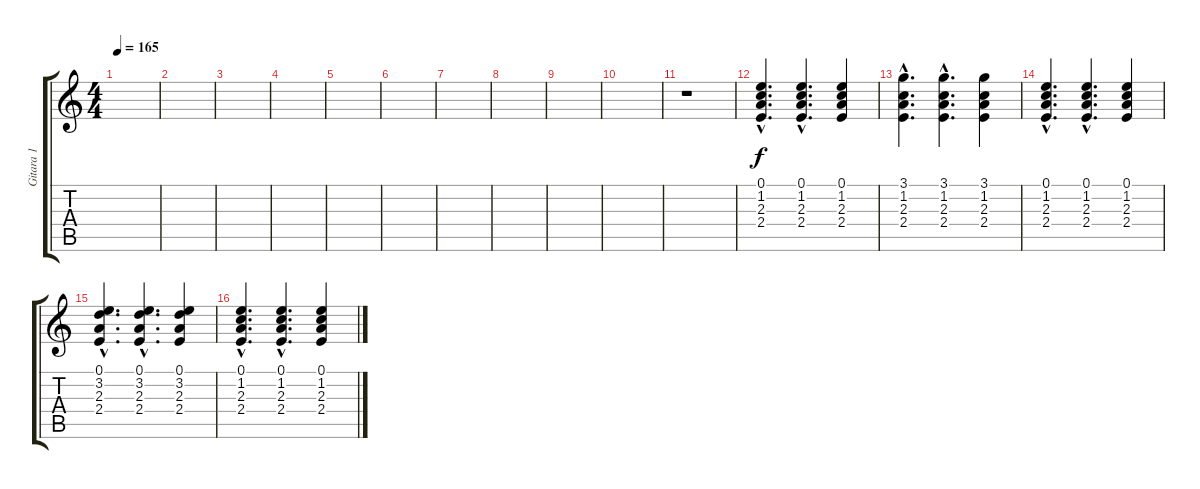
\track ("Gitara 1" "Gitara 1") {instrument electricguitarclean}
\staff {score tabs}
\tuning (E4 B3 G3 D3 A2 E2) {hide}
\ts (4 4)
\tempo 165
\clef g2
\ks c
|
|
|
|
|
|
|
|
|
|
r.1 |
(0.1{hac} 1.2{hac} 2.3{hac} 2.4{hac}).4{d} (0.1{hac} 1.2{hac} 2.3{hac} 2.4{hac}).4{d} (0.1 1.2 2.3 2.4).4 |
(3.1{hac} 1.2{hac} 2.3{hac} 2.4{hac}).4{d} (3.1{hac} 1.2{hac} 2.3{hac} 2.4{hac}).4{d} (3.1 1.2 2.3 2.4).4 |
(0.1{hac} 1.2{hac} 2.3{hac} 2.4{hac}).4{d} (0.1{hac} 1.2{hac} 2.3{hac} 2.4{hac}).4{d} (0.1 1.2 2.3 2.4).4 |
(0.1{hac} 3.2{hac} 2.3{hac} 2.4{hac}).4{d} (0.1{hac} 3.2{hac} 2.3{hac} 2.4{hac}).4{d} (0.1 3.2 2.3 2.4).4 |
(0.1{hac} 1.2{hac} 2.3{hac} 2.4{hac}).4{d} (0.1{hac} 1.2{hac} 2.3{hac} 2.4{hac}).4{d} (0.1 1.2 2.3 2.4).4
